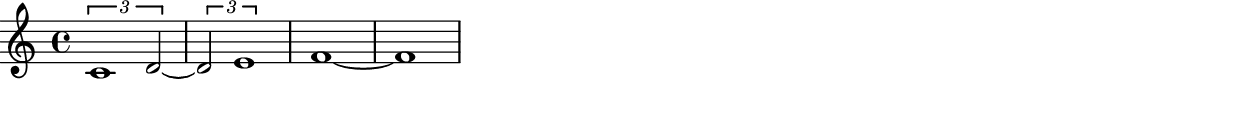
\include "lilypond-book-preamble.ly"
\paper {
  #(define dump-extents #t)

  indent = 0\mm
  line-width = 210\mm - 2.0 * 0.4\in
  ragged-right = ##t
  force-assignment = #""
  line-width = #(- line-width (* mm  3.000000))
}
\header {
  title = ""
  composer = ""
}
\layout {
}

<<
    \new Staff {   \set Staff.instrumentName = "" \set Staff.shortInstrumentName = "" \time 4/4 \clef treble \times 2/3
                                                                                                                    {   c'1 d'2~
                                                                                                                    } \times 2/3
                                                                                                                             {   d'2 e'1
                                                                                                                             } f'1~ f'1
               }
>>